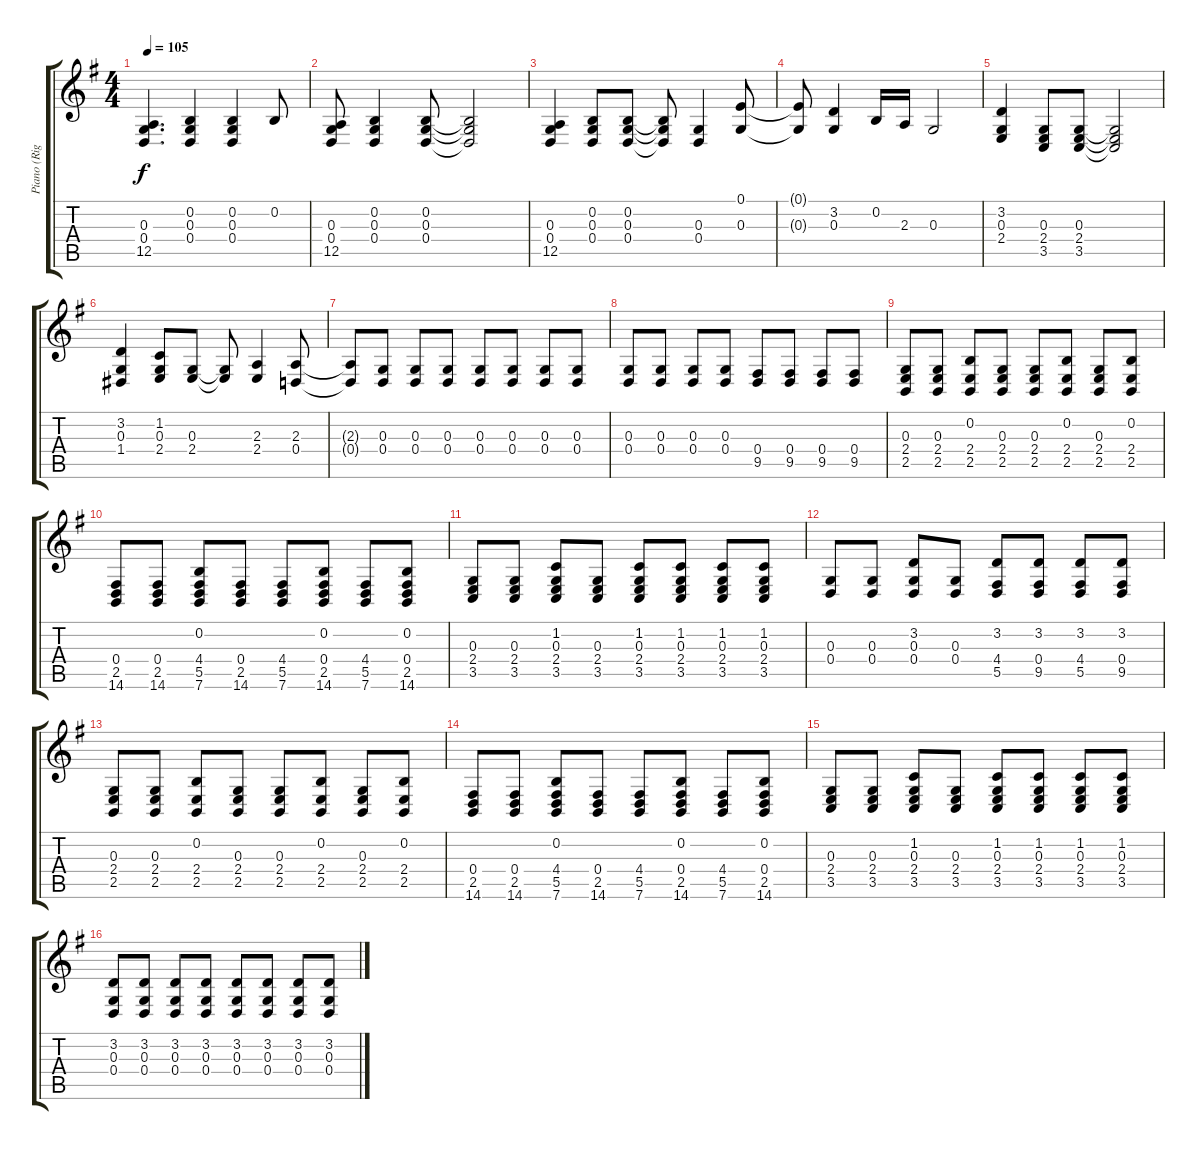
\track ("Piano (Right Hand)" "Piano (Rig") {instrument acousticgrandpiano}
\staff {score tabs}
\tuning (E4 B3 G3 D3 A2 E2) {hide}
\ts (4 4)
\tempo 105
\clef g2
\ks g
(0.3 0.4 12.5).4{d dy f} (0.2 0.3 0.4).4 (0.2 0.3 0.4).4 0.2.8 |
(0.3 0.4 12.5).8 (0.2 0.3 0.4).4 (0.2 0.3 0.4).8 (0.2{t} 0.3{t} 0.4{t}).2 |
(0.3 0.4 12.5).4 (0.2 0.3 0.4).8 (0.2 0.3 0.4).8 (0.2{t} 0.3{t} 0.4{t}).8 (0.3 0.4).4 (0.1 0.3).8 |
(0.1{t} 0.3{t}).8 (3.2 0.3).4 0.2.16 2.3.16 0.3.2 |
(3.2 0.3 2.4).4 (0.3 2.4 3.5).8 (0.3 2.4 3.5).8 (0.3{t} 2.4{t} 3.5{t}).2 |
(3.2 0.3 1.4).4 (1.2 0.3 2.4).8 (0.3 2.4).8 (0.3{t} 2.4{t}).8 (2.3 2.4).4 (2.3 0.4).8 |
(2.3{t} 0.4{t}).8 (0.3 0.4).8 (0.3 0.4).8 (0.3 0.4).8 (0.3 0.4).8 (0.3 0.4).8 (0.3 0.4).8 (0.3 0.4).8 |
(0.3 0.4).8 (0.3 0.4).8 (0.3 0.4).8 (0.3 0.4).8 (0.4 9.5).8 (0.4 9.5).8 (0.4 9.5).8 (0.4 9.5).8 |
(0.3 2.4 2.5).8 (0.3 2.4 2.5).8 (0.2 2.4 2.5).8 (0.3 2.4 2.5).8 (0.3 2.4 2.5).8 (0.2 2.4 2.5).8 (0.3 2.4 2.5).8 (0.2 2.4 2.5).8 |
(0.4 2.5 14.6).8 (0.4 2.5 14.6).8 (0.2 4.4 5.5 7.6).8 (0.4 2.5 14.6).8 (4.4 5.5 7.6).8 (0.2 0.4 2.5 14.6).8 (4.4 5.5 7.6).8 (0.2 0.4 2.5 14.6).8 |
(0.3 2.4 3.5).8 (0.3 2.4 3.5).8 (1.2 0.3 2.4 3.5).8 (0.3 2.4 3.5).8 (1.2 0.3 2.4 3.5).8 (1.2 0.3 2.4 3.5).8 (1.2 0.3 2.4 3.5).8 (1.2 0.3 2.4 3.5).8 |
(0.3 0.4).8 (0.3 0.4).8 (3.2 0.3 0.4).8 (0.3 0.4).8 (3.2 4.4 5.5).8 (3.2 0.4 9.5).8 (3.2 4.4 5.5).8 (3.2 0.4 9.5).8 |
(0.3 2.4 2.5).8 (0.3 2.4 2.5).8 (0.2 2.4 2.5).8 (0.3 2.4 2.5).8 (0.3 2.4 2.5).8 (0.2 2.4 2.5).8 (0.3 2.4 2.5).8 (0.2 2.4 2.5).8 |
(0.4 2.5 14.6).8 (0.4 2.5 14.6).8 (0.2 4.4 5.5 7.6).8 (0.4 2.5 14.6).8 (4.4 5.5 7.6).8 (0.2 0.4 2.5 14.6).8 (4.4 5.5 7.6).8 (0.2 0.4 2.5 14.6).8 |
(0.3 2.4 3.5).8 (0.3 2.4 3.5).8 (1.2 0.3 2.4 3.5).8 (0.3 2.4 3.5).8 (1.2 0.3 2.4 3.5).8 (1.2 0.3 2.4 3.5).8 (1.2 0.3 2.4 3.5).8 (1.2 0.3 2.4 3.5).8 |
(3.2 0.3 0.4).8 (3.2 0.3 0.4).8 (3.2 0.3 0.4).8 (3.2 0.3 0.4).8 (3.2 0.3 0.4).8 (3.2 0.3 0.4).8 (3.2 0.3 0.4).8 (3.2 0.3 0.4).8
